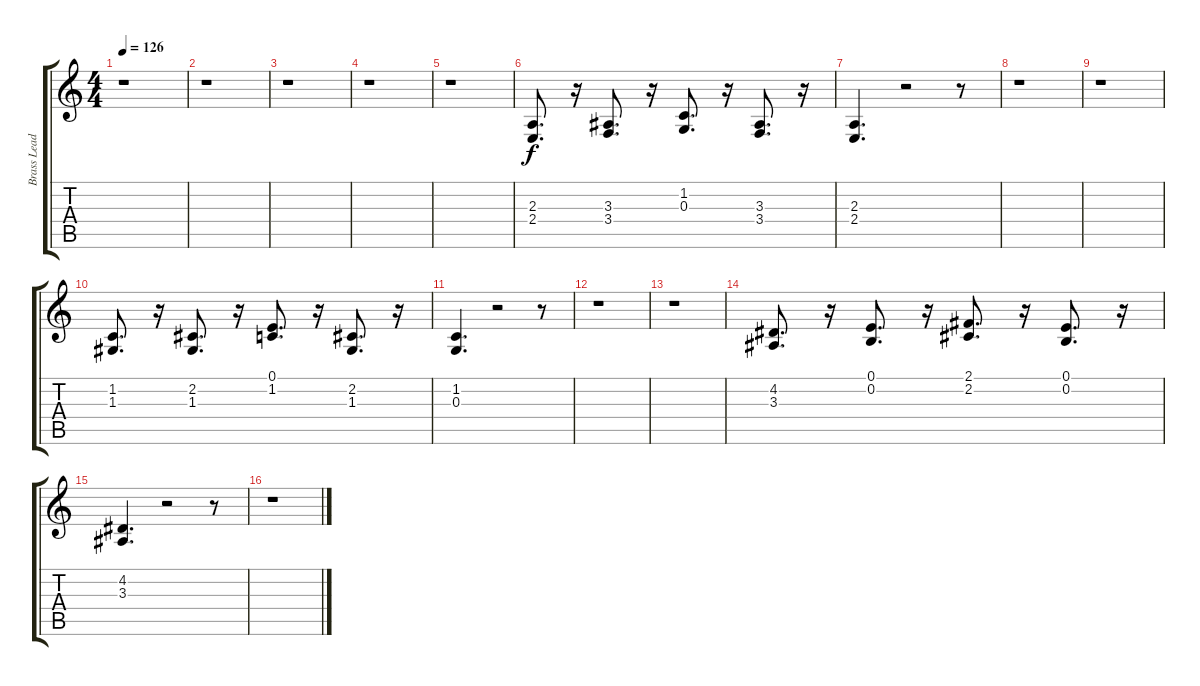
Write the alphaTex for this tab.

\track ("Brass Lead" "Brass Lead") {instrument synthbrass2}
\staff {score tabs}
\tuning (E4 B3 G3 D3 A2 E2) {hide}
\ts (4 4)
\tempo 126
\clef g2
\ks c
r.1{dy f} |
r.1 |
r.1 |
r.1 |
r.1 |
(2.3 2.4).8{d volume 12} r.16 (3.3 3.4).8{d} r.16 (1.2 0.3).8{d} r.16 (3.3 3.4).8{d} r.16 |
(2.3 2.4).4{d volume 12} r.2 r.8 |
r.1 |
r.1 |
(1.2 1.3).8{d volume 12} r.16 (2.2 1.3).8{d} r.16 (0.1 1.2).8{d} r.16 (2.2 1.3).8{d} r.16 |
(1.2 0.3).4{d volume 12} r.2 r.8 |
r.1 |
r.1 |
(4.2 3.3).8{d volume 12} r.16 (0.1 0.2).8{d} r.16 (2.1 2.2).8{d} r.16 (0.1 0.2).8{d} r.16 |
(4.2 3.3).4{d volume 12} r.2 r.8 |
r.1
